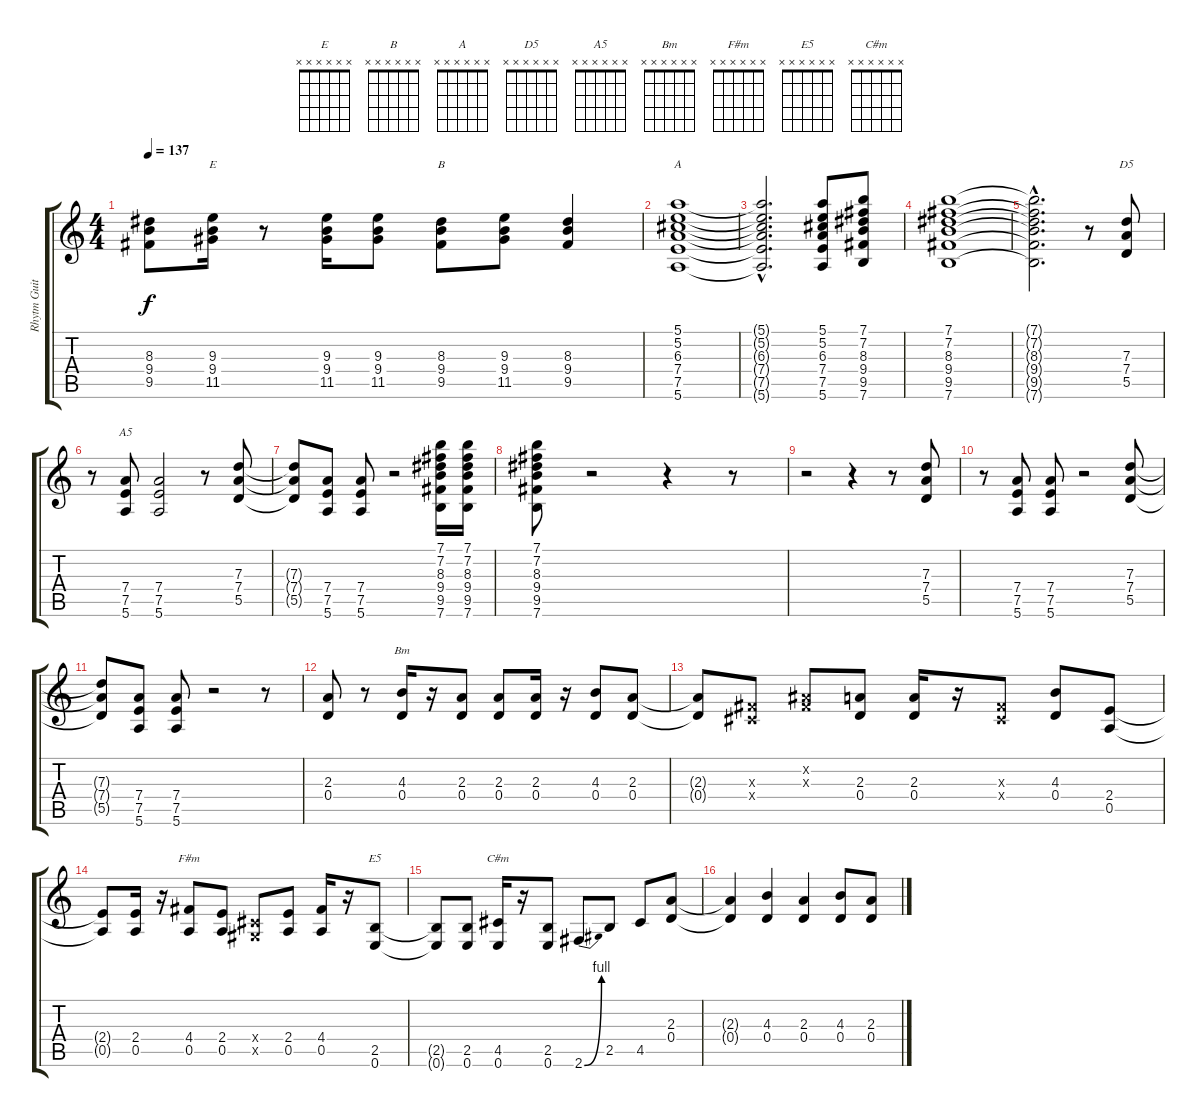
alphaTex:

\track ("Rhytm Guitar 1" "Rhytm Guit") {instrument distortionguitar}
\staff {score tabs}
\tuning (E4 B3 G3 D3 A2 E2) {hide}
\chord ("E" x x x x x x)
\chord ("B" x x x x x x)
\chord ("A" x x x x x x)
\chord ("D5" x x x x x x)
\chord ("A5" x x x x x x)
\chord ("Bm" x x x x x x)
\chord ("F#m" x x x x x x)
\chord ("E5" x x x x x x)
\chord ("C#m" x x x x x x)
\ts (4 4)
\tempo 137
\clef g2
\ks c
(8.3{t} 9.4{t} 9.5{t}).8{dy f} (9.3 9.4 11.5).16{ch "E"} r.8 (9.3 9.4 11.5).16 (9.3 9.4 11.5).8 (8.3 9.4 9.5).8{ch "B"} (9.3 9.4 11.5).8 (8.3 9.4 9.5).4 |
(5.1 5.2 6.3 7.4 7.5 5.6).1{ch "A"} |
(5.1{hac t} 5.2{hac t} 6.3{hac t} 7.4{hac t} 7.5{hac t} 5.6{hac t}).2{d} (5.1 5.2 6.3 7.4 7.5 5.6).8 (7.1 7.2 8.3 9.4 9.5 7.6).8 |
(7.1 7.2 8.3 9.4 9.5 7.6).1 |
(7.1{hac t} 7.2{hac t} 8.3{hac t} 9.4{hac t} 9.5{hac t} 7.6{hac t}).2{d} r.8 (7.3 7.4 5.5).8{ch "D5"} |
r.8 (7.4 7.5 5.6).8{ch "A5"} (7.4 7.5 5.6).2 r.8 (7.3 7.4 5.5).8 |
(7.3{t} 7.4{t} 5.5{t}).8 (7.4 7.5 5.6).8 (7.4 7.5 5.6).8 r.2 (7.1 7.2 8.3 9.4 9.5 7.6).16 (7.1 7.2 8.3 9.4 9.5 7.6).16 |
(7.1 7.2 8.3 9.4 9.5 7.6).8 r.2 r.4 r.8 |
r.2 r.4 r.8 (7.3 7.4 5.5).8 |
r.8 (7.4 7.5 5.6).8 (7.4 7.5 5.6).8 r.2 (7.3 7.4 5.5).8 |
(7.3{t} 7.4{t} 5.5{t}).8 (7.4 7.5 5.6).8 (7.4 7.5 5.6).8 r.2 r.8 |
(2.3 0.4).8 r.8 (4.3 0.4).16{ch "Bm"} r.16 (2.3 0.4).8 (2.3 0.4).8 (2.3 0.4).16 r.16 (4.3 0.4).8 (2.3 0.4).8 |
(2.3{t} 0.4{t}).8 (-1.3{x} -1.4{x}).8 (-1.2{x} -1.3{x}).8 (2.3 0.4).8 (2.3 0.4).16 r.16 (-1.3{x} -1.4{x}).8 (4.3 0.4).8 (2.4 0.5).8 |
(2.4{t} 0.5{t}).8 (2.4 0.5).16 r.16 (4.4 0.5).8{ch "F#m"} (2.4 0.5).8 (-1.4{x} -1.5{x}).8 (2.4 0.5).8 (4.4 0.5).16 r.16 (2.5 0.6).8{ch "E5"} |
(2.5{t} 0.6{t}).8 (2.5 0.6).8 (4.5 0.6).16{ch "C#m"} r.16 (2.5 0.6).8 2.6{be (bend 0 0 60 4)}.8 2.5.8 4.5.8 (2.3 0.4).8 |
(2.3{t} 0.4{t}).4 (4.3 0.4).4 (2.3 0.4).4 (4.3 0.4).8 (2.3 0.4).8
